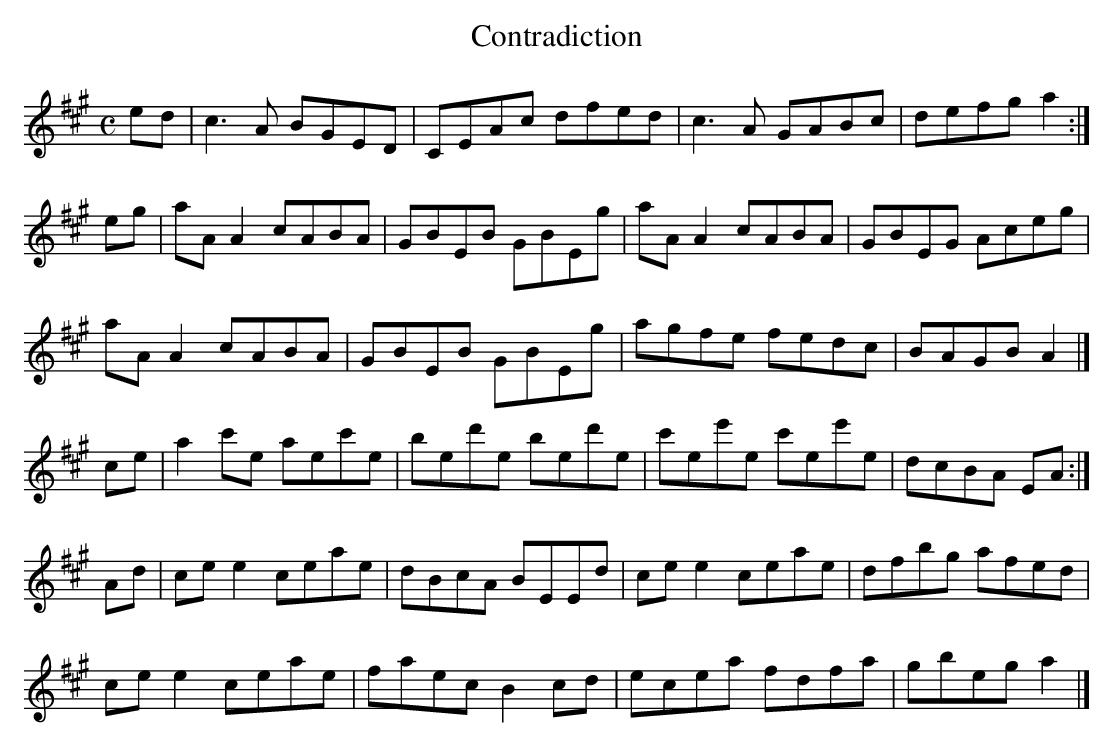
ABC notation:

X:1
T:Contradiction
M:C
L:1/8
K:A Major
ed|c3A BGED|CEAc dfed|c3A GABc|defg a2:|!
eg|aAA2 cABA|GBEB GBEg|aAA2 cABA|GBEG Aceg|!
aAA2 cABA|GBEB GBEg|agfe fedc|BAGB A2|]!
ce|a2c'e aec'e|bed'e bed'e|c'ee'e c'ee'e|dcBA EA:|!
Ad|cee2 ceae|dBcA BEEd|cee2 ceae|dfbg afed|!
cee2 ceae|faec B2cd|ecea fdfa|gbeg a2|]!
